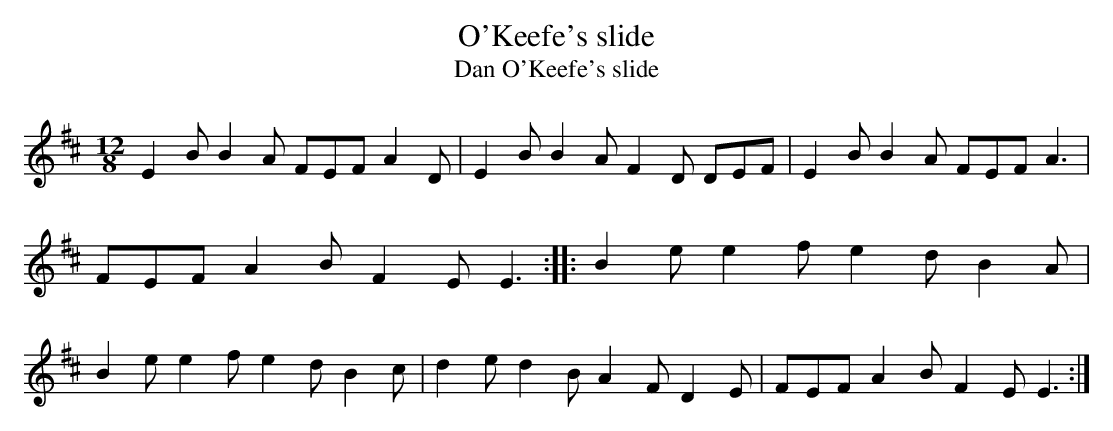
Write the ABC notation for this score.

X:1
T:O'Keefe's slide
T:Dan O'Keefe's slide
M:12/8
K:EDor
E2B B2A FEF A2D|E2B B2A F2D DEF|E2B B2A FEF A3|FEF A2B F2E E3:|\
|:B2e e2f e2d B2A|B2e e2f e2d B2c|d2e d2B A2F D2E|FEF A2B F2E E3:|**
